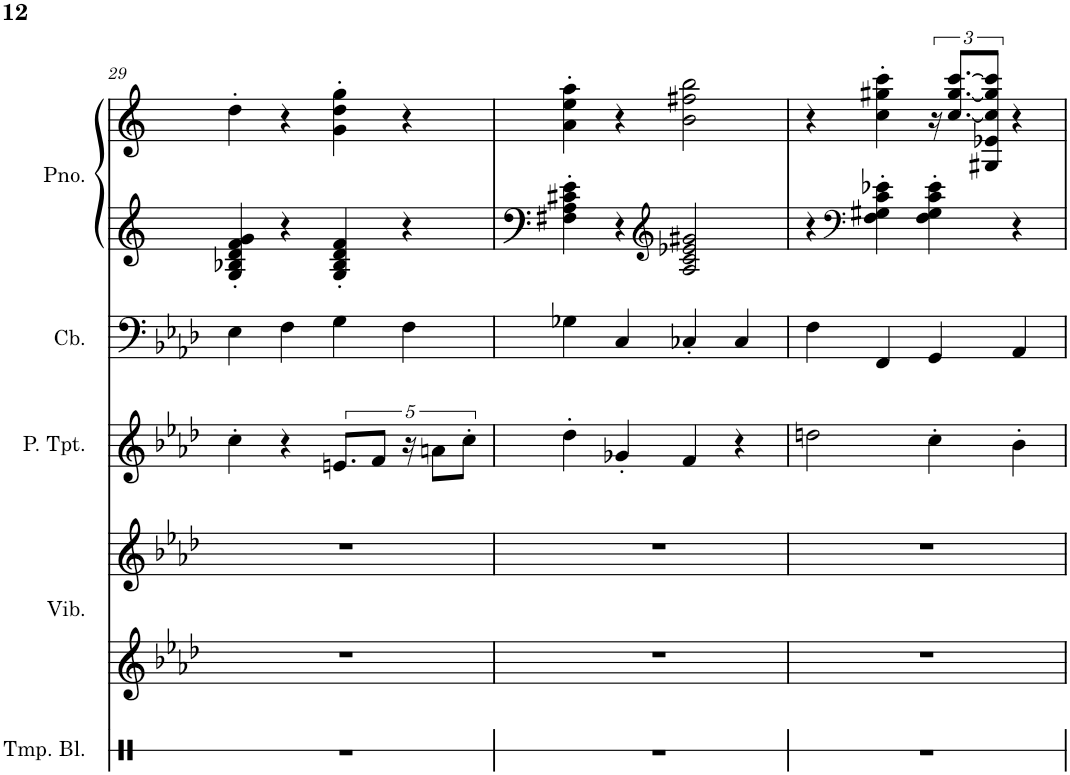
**kern	**kern	**kern	**kern	**kern	**kern	**kern
*part5	*part4	*part4	*part3	*part2	*part1	*part1
*staff7	*staff6	*staff5	*staff4	*staff3	*staff2	*staff1
*I"Temple Blocks	*I"Vibraphone	*	*I"Piccolo Trumpet	*I"Contrabass	*I"Piano, untitled	*
*I'Tmp. Bl.	*I'Vib.	*	*I'P. Tpt.	*I'Cb.	*I'Pno.	*
!!LO:PB:g=z
*clefX	*clefG2	*clefG2	*clefG2	*clefF4	*clefG2	*clefG2
*	*	*	*Trd-6c-10	*Trd7c12	*	*
*k[]	*k[b-e-a-d-]	*k[b-e-a-d-]	*k[b-e-a-d-]	*k[b-e-a-d-]	*k[b-e-a-d-]	*k[b-e-a-d-]
*M4/4	*M4/4	*M4/4	*M4/4	*M4/4	*M4/4	*M4/4
=29	=29	=29	=29	=29	=29	=29
1r	1r	1r	4cc'\	4E-\	4G/' 4B-X/' 4d/' 4f/' 4g/'	4dd'\
.	.	.	4r	4F\	4r	4r
.	.	.	10.en/L	4G\	4G/' 4B-/' 4d/' 4f/'	4g\' 4dd\' 4gg\'
.	.	.	10f/J	.	.	.
.	.	.	20r	4F\	4r	4r
.	.	.	10an\L	.	.	.
.	.	.	10cc'\J	.	.	.
=30	=30	=30	=30	=30	=30	=30
1r	1r	1r	4dd-'\	4G-X\	4F#X\' 4A\' 4c#X\' 4e\'	4a\' 4ee\' 4aa\'
.	.	.	4g-X'/	4C/	4r	4r
*	*	*	*	*	*clefG2	*
.	.	.	4f/	4C-X'/	2A/ 2c#/ 2e-X/ 2g#X/	2b\ 2ff#X\ 2bb\
.	.	.	4r	4C-/	.	.
=31	=31	=31	=31	=31	=31	=31
1r	1r	1r	2ddn\	4F\	4r	4r
*	*	*	*	*	*clefF4	*
.	.	.	.	4FF/	4F\' 4G#X\' 4c\' 4e-X\'	4cc\' 4gg#X\' 4ccc\'
.	.	.	4cc'\	4GG/	4F\' 4G#\' 4c\' 4e-\'	24r
.	.	.	.	.	.	[12.cc/ [12.gg#/ [12.ccc/L
.	.	.	.	.	.	12G#X/ 12e-X/ 12cc/] 12gg#/] 12ccc/]J
.	.	.	4b-'\	4AA-/	4r	4r
=	=	=	=	=	=	=
*-	*-	*-	*-	*-	*-	*-
